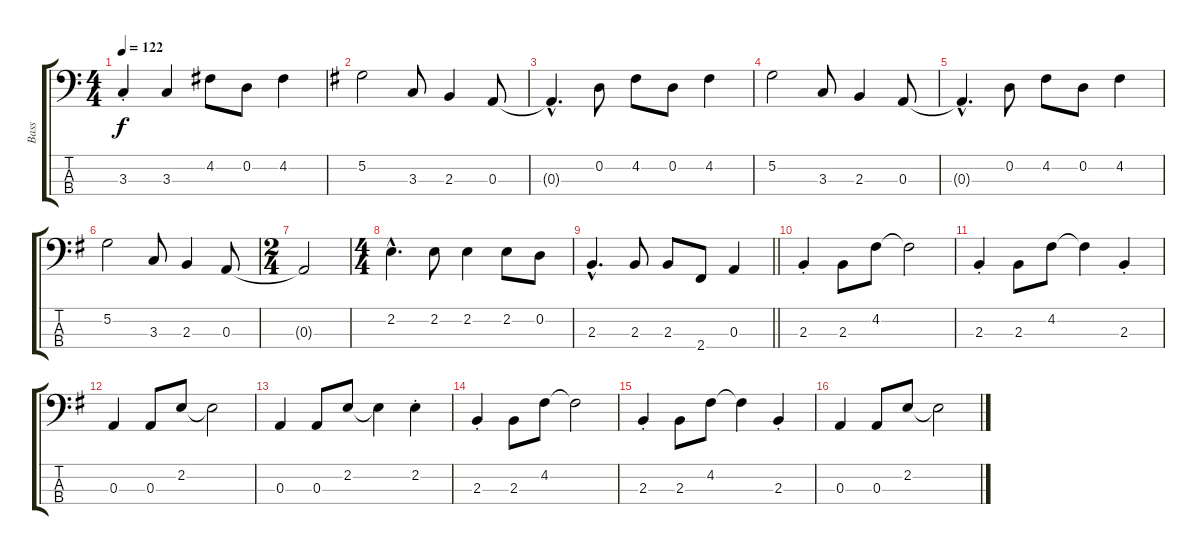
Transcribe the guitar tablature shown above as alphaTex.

\track ("Bass" "Bass") {instrument electricbasspick}
\staff {score tabs}
\tuning (G2 D2 A1 E1) {hide}
\ts (4 4)
\tempo 122
\clef f4
\ks c
3.3{st}.4{dy f} 3.3.4 4.2.8 0.2.8 4.2.4 |
\ks g
5.2.2 3.3.8 2.3.4 0.3.8 |
0.3{hac t}.4{d} 0.2.8 4.2.8 0.2.8 4.2.4 |
5.2.2 3.3.8 2.3.4 0.3.8 |
0.3{hac t}.4{d} 0.2.8 4.2.8 0.2.8 4.2.4 |
5.2.2 3.3.8 2.3.4 0.3.8 |
\ts (2 4)
0.3{t}.2 |
\ts (4 4)
2.2{hac}.4{d} 2.2.8 2.2.4 2.2.8 0.2.8 |
\barLineRight lightlight
2.3{hac}.4{d} 2.3.8 2.3.8 2.4.8 0.3.4 |
2.3{st}.4 2.3.8 4.2.8 4.2{t}.2 |
2.3{st}.4 2.3.8 4.2.8 4.2{t}.4 2.3{st}.4 |
0.3.4 0.3.8 2.2.8 2.2{t}.2 |
0.3.4 0.3.8 2.2.8 2.2{t}.4 2.2{st}.4 |
2.3{st}.4 2.3.8 4.2.8 4.2{t}.2 |
2.3{st}.4 2.3.8 4.2.8 4.2{t}.4 2.3{st}.4 |
0.3.4 0.3.8 2.2.8 2.2{t}.2
